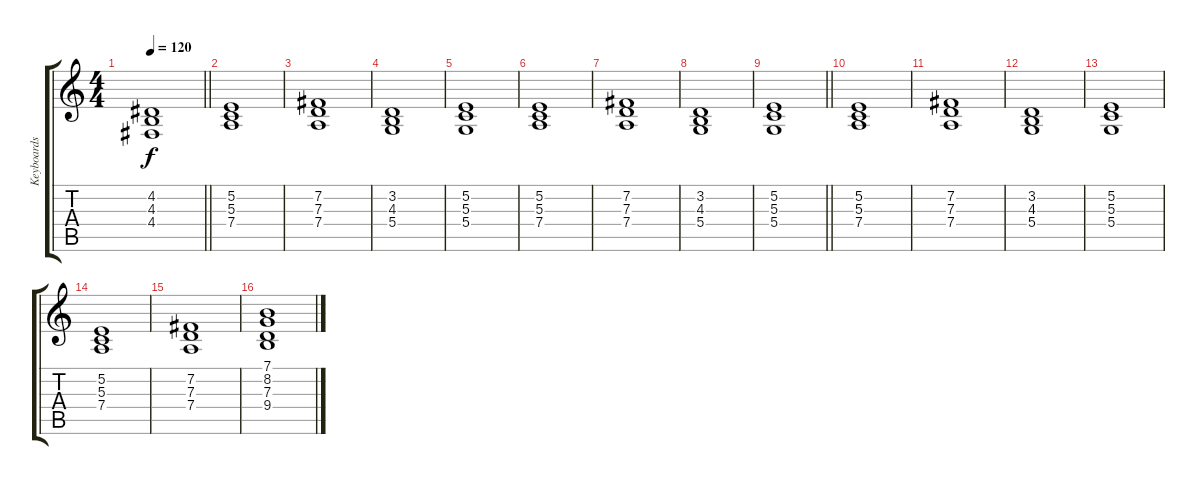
\track ("Keyboards" "Keyboards") {instrument pad2warm}
\staff {score tabs}
\tuning (E4 B3 G3 D3 A2 E2) {hide}
\ts (4 4)
\tempo 120
\clef g2
\barLineRight lightlight
\ks c
(4.2 4.3 4.4).1{dy f} |
(5.2 5.3 7.4).1 |
(7.2 7.3 7.4).1 |
(3.2 4.3 5.4).1 |
(5.2 5.3 5.4).1 |
(5.2 5.3 7.4).1 |
(7.2 7.3 7.4).1 |
(3.2 4.3 5.4).1 |
\barLineRight lightlight
(5.2 5.3 5.4).1 |
(5.2 5.3 7.4).1 |
(7.2 7.3 7.4).1 |
(3.2 4.3 5.4).1 |
(5.2 5.3 5.4).1 |
(5.2 5.3 7.4).1 |
(7.2 7.3 7.4).1 |
(7.1 8.2 7.3 9.4).1
